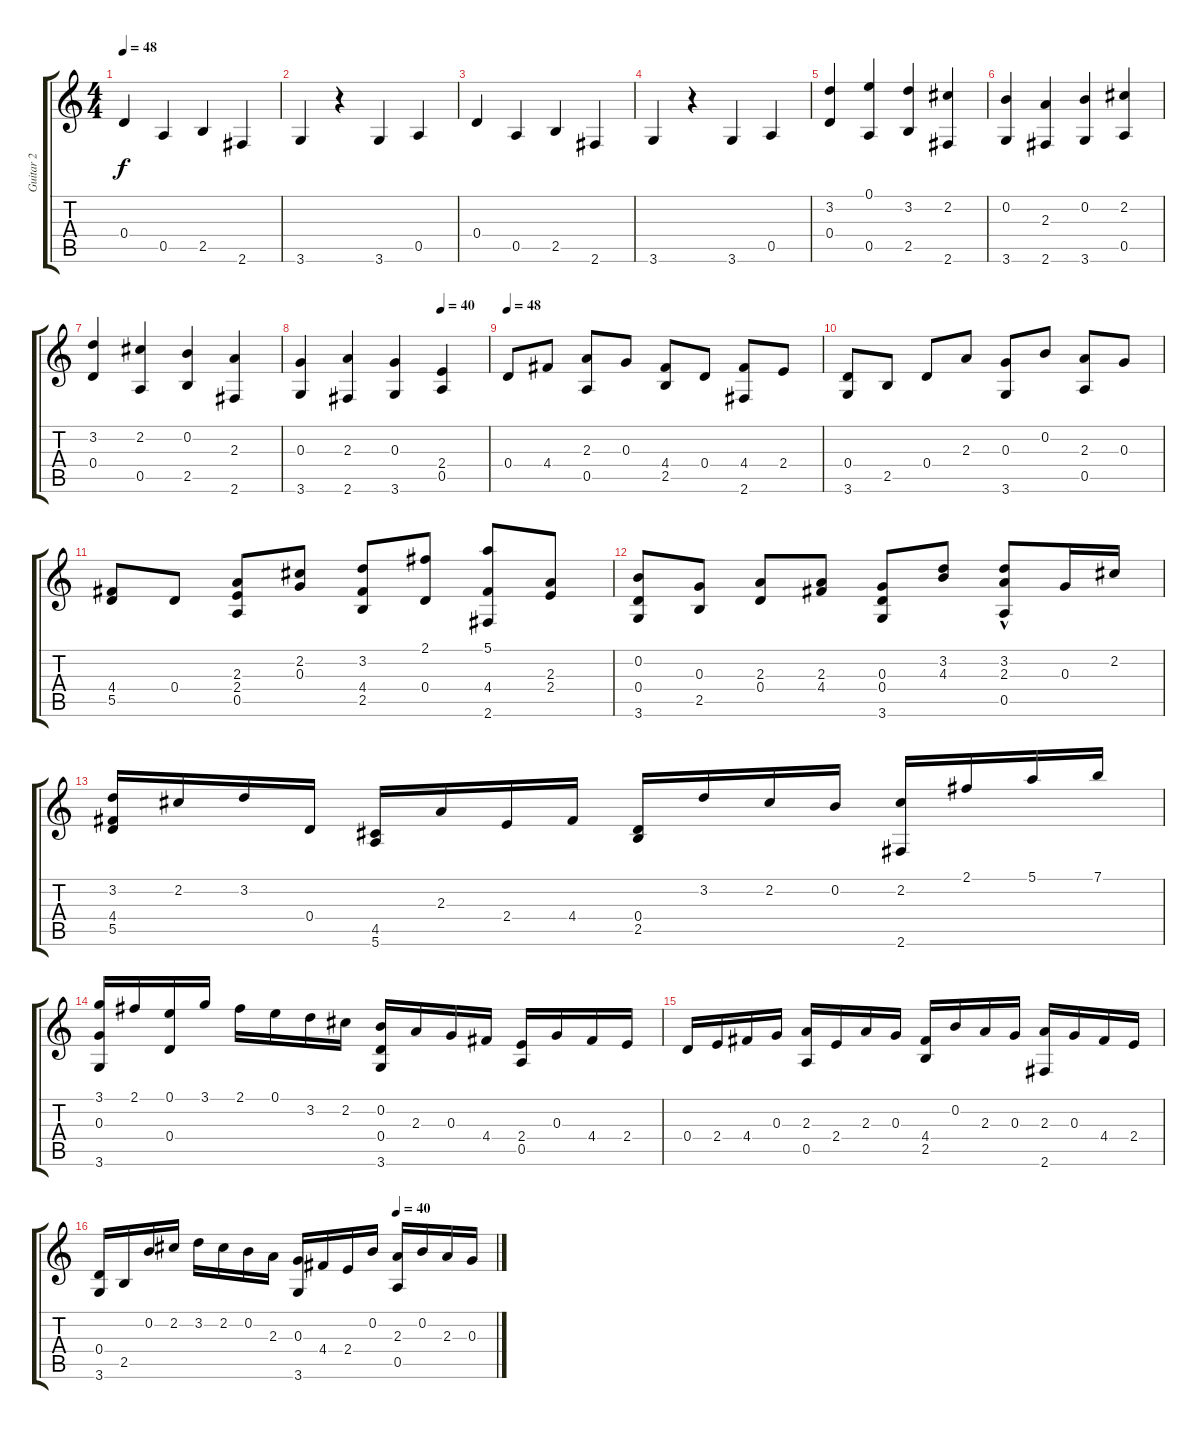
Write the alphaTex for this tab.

\track ("Guitar 2" "Guitar 2") {instrument acousticguitarnylon}
\staff {score tabs}
\tuning (E4 B3 G3 D3 A2 E2) {hide}
\ts (4 4)
\tempo 48
\clef g2
\ks c
0.4.4{dy f instrument acousticguitarnylon} 0.5.4 2.5.4 2.6.4 |
3.6.4 r.4 3.6.4 0.5.4 |
0.4.4 0.5.4 2.5.4 2.6.4 |
3.6.4 r.4 3.6.4 0.5.4 |
(3.2 0.4).4 (0.1 0.5).4 (3.2 2.5).4 (2.2 2.6).4 |
(0.2 3.6).4 (2.3 2.6).4 (0.2 3.6).4 (2.2 0.5).4 |
(3.2 0.4).4 (2.2 0.5).4 (0.2 2.5).4 (2.3 2.6).4 |
\tempo (40 0.75)
(0.3 3.6).4 (2.3 2.6).4 (0.3 3.6).4 (2.4 0.5).4 |
\tempo 48
0.4.8 4.4.8 (2.3 0.5).8 0.3.8 (4.4 2.5).8 0.4.8 (4.4 2.6).8 2.4.8 |
(0.4 3.6).8 2.5.8 0.4.8 2.3.8 (0.3 3.6).8 0.2.8 (2.3 0.5).8 0.3.8 |
(4.4 5.5).8 0.4.8 (2.3 2.4 0.5).8 (2.2 0.3).8 (3.2 4.4 2.5).8 (2.1 0.4).8 (5.1 4.4 2.6).8 (2.3 2.4).8 |
(0.2 0.4 3.6).8 (0.3 2.5).8 (2.3 0.4).8 (2.3 4.4).8 (0.3 0.4 3.6).8 (3.2 4.3).8 (3.2{hac} 2.3 0.5).8 0.3.16 2.2.16 |
(3.2 4.4 5.5).16 2.2.16 3.2.16 0.4.16 (4.5 5.6).16 2.3.16 2.4.16 4.4.16 (0.4 2.5).16 3.2.16 2.2.16 0.2.16 (2.2 2.6).16 2.1.16 5.1.16 7.1.16 |
(3.1 0.3 3.6).16 2.1.16 (0.1 0.4).16 3.1.16 2.1.16 0.1.16 3.2.16 2.2.16 (0.2 0.4 3.6).16 2.3.16 0.3.16 4.4.16 (2.4 0.5).16 0.3.16 4.4.16 2.4.16 |
0.4.16 2.4.16 4.4.16 0.3.16 (2.3 0.5).16 2.4.16 2.3.16 0.3.16 (4.4 2.5).16 0.2.16 2.3.16 0.3.16 (2.3 2.6).16 0.3.16 4.4.16 2.4.16 |
\tempo (40 0.75)
(0.4 3.6).16 2.5.16 0.2.16 2.2.16 3.2.16 2.2.16 0.2.16 2.3.16 (0.3 3.6).16 4.4.16 2.4.16 0.2.16 (2.3 0.5).16 0.2.16 2.3.16 0.3.16
